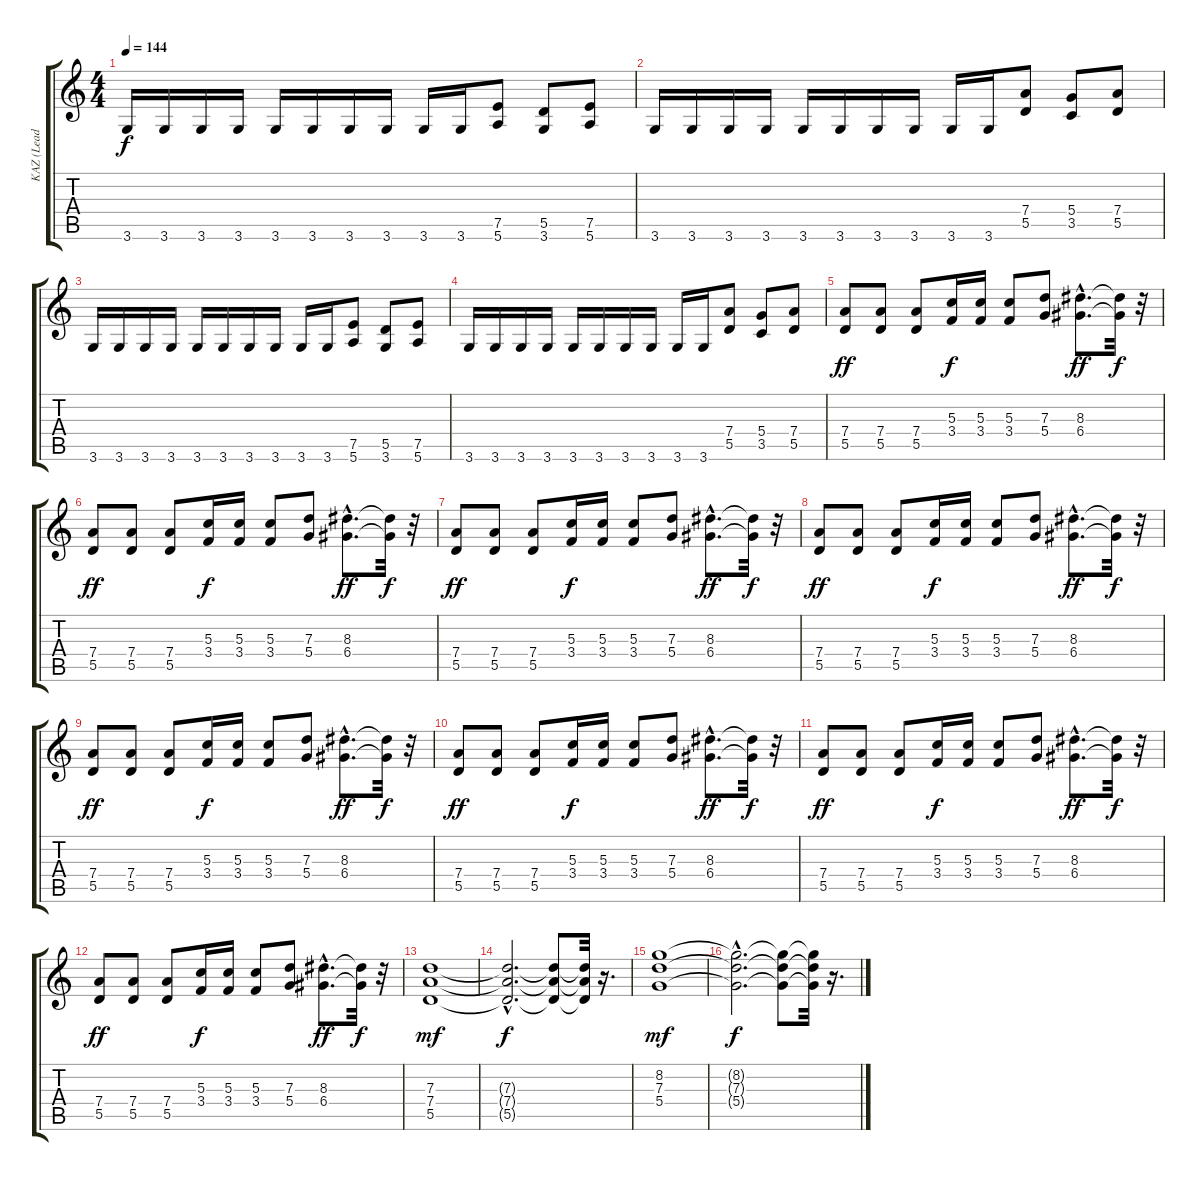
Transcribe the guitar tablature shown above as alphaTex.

\track ("KAZ (Lead Guitars)" "KAZ (Lead ") {instrument distortionguitar}
\staff {score tabs}
\tuning (E4 B3 G3 D3 A2 E2) {hide}
\ts (4 4)
\tempo 144
\clef g2
\ks c
3.6.16{dy f} 3.6.16 3.6.16 3.6.16 3.6.16 3.6.16 3.6.16 3.6.16 3.6.16 3.6.16 (7.5 5.6).8 (5.5 3.6).8 (7.5 5.6).8 |
3.6.16 3.6.16 3.6.16 3.6.16 3.6.16 3.6.16 3.6.16 3.6.16 3.6.16 3.6.16 (7.4 5.5).8 (5.4 3.5).8 (7.4 5.5).8 |
3.6.16 3.6.16 3.6.16 3.6.16 3.6.16 3.6.16 3.6.16 3.6.16 3.6.16 3.6.16 (7.5 5.6).8 (5.5 3.6).8 (7.5 5.6).8 |
3.6.16 3.6.16 3.6.16 3.6.16 3.6.16 3.6.16 3.6.16 3.6.16 3.6.16 3.6.16 (7.4 5.5).8 (5.4 3.5).8 (7.4 5.5).8 |
(7.4 5.5).8{dy ff} (7.4 5.5).8 (7.4 5.5).8 (5.3 3.4).16{dy f} (5.3 3.4).16 (5.3 3.4).8 (7.3 5.4).8 (8.3{hac} 6.4{hac}).8{d dy ff} (8.3{t} 6.4{t}).32{dy f} r.32 |
(7.4 5.5).8{dy ff} (7.4 5.5).8 (7.4 5.5).8 (5.3 3.4).16{dy f} (5.3 3.4).16 (5.3 3.4).8 (7.3 5.4).8 (8.3{hac} 6.4{hac}).8{d dy ff} (8.3{t} 6.4{t}).32{dy f} r.32 |
(7.4 5.5).8{dy ff} (7.4 5.5).8 (7.4 5.5).8 (5.3 3.4).16{dy f} (5.3 3.4).16 (5.3 3.4).8 (7.3 5.4).8 (8.3{hac} 6.4{hac}).8{d dy ff} (8.3{t} 6.4{t}).32{dy f} r.32 |
(7.4 5.5).8{dy ff} (7.4 5.5).8 (7.4 5.5).8 (5.3 3.4).16{dy f} (5.3 3.4).16 (5.3 3.4).8 (7.3 5.4).8 (8.3{hac} 6.4{hac}).8{d dy ff} (8.3{t} 6.4{t}).32{dy f} r.32 |
(7.4 5.5).8{dy ff} (7.4 5.5).8 (7.4 5.5).8 (5.3 3.4).16{dy f} (5.3 3.4).16 (5.3 3.4).8 (7.3 5.4).8 (8.3{hac} 6.4{hac}).8{d dy ff} (8.3{t} 6.4{t}).32{dy f} r.32 |
(7.4 5.5).8{dy ff} (7.4 5.5).8 (7.4 5.5).8 (5.3 3.4).16{dy f} (5.3 3.4).16 (5.3 3.4).8 (7.3 5.4).8 (8.3{hac} 6.4{hac}).8{d dy ff} (8.3{t} 6.4{t}).32{dy f} r.32 |
(7.4 5.5).8{dy ff} (7.4 5.5).8 (7.4 5.5).8 (5.3 3.4).16{dy f} (5.3 3.4).16 (5.3 3.4).8 (7.3 5.4).8 (8.3{hac} 6.4{hac}).8{d dy ff} (8.3{t} 6.4{t}).32{dy f} r.32 |
(7.4 5.5).8{dy ff} (7.4 5.5).8 (7.4 5.5).8 (5.3 3.4).16{dy f} (5.3 3.4).16 (5.3 3.4).8 (7.3 5.4).8 (8.3{hac} 6.4{hac}).8{d dy ff} (8.3{t} 6.4{t}).32{dy f} r.32 |
(7.3 7.4 5.5).1{dy mf} |
(7.3{hac t} 7.4{hac t} 5.5{hac t}).2{d dy f} (7.3{t} 7.4{t} 5.5{t}).8 (7.3{t} 7.4{t} 5.5{t}).32 r.16{d} |
(8.2 7.3 5.4).1{dy mf} |
(8.2{hac t} 7.3{hac t} 5.4{hac t}).2{d dy f} (8.2{t} 7.3{t} 5.4{t}).8 (8.2{t} 7.3{t} 5.4{t}).32 r.16{d}
